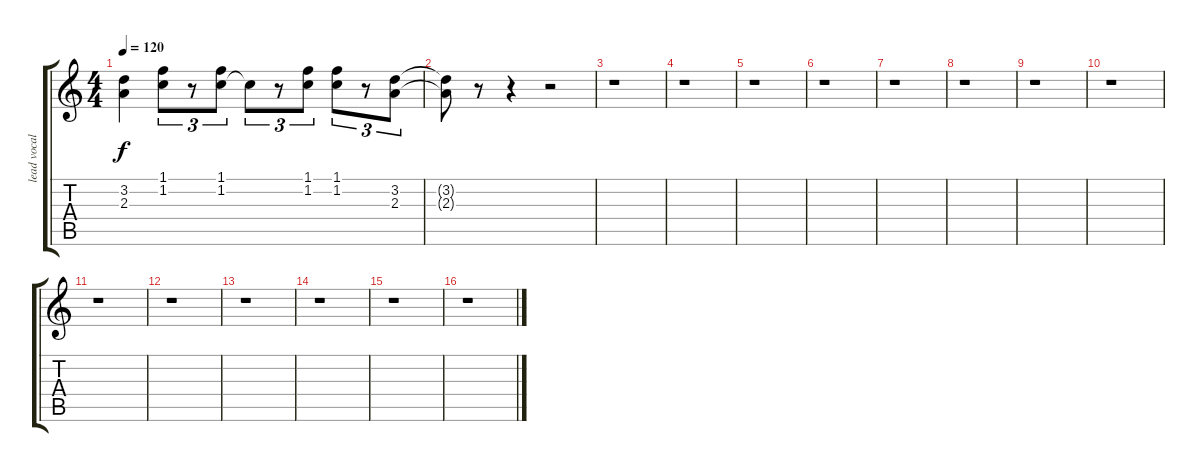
\track ("lead vocals" "lead vocal") {instrument acousticguitarnylon}
\staff {score tabs}
\tuning (E4 B3 G3 D3 A2 E2) {hide}
\ts (4 4)
\tempo 120
\clef g2
\ks c
(3.2{t} 2.3{t}).4{dy f} (1.1 1.2).8{tu (3 2)} r.8{tu (3 2)} (1.1 1.2).8{tu (3 2)} 1.2{t}.8{tu (3 2)} r.8{tu (3 2)} (1.1 1.2).8{tu (3 2)} (1.1 1.2).8{tu (3 2)} r.8{tu (3 2)} (3.2 2.3).8{tu (3 2)} |
(3.2{t} 2.3{t}).8 r.8 r.4 r.2 |
r.1 |
r.1 |
r.1 |
r.1 |
r.1 |
r.1 |
r.1 |
r.1 |
r.1 |
r.1 |
r.1 |
r.1 |
r.1 |
r.1
